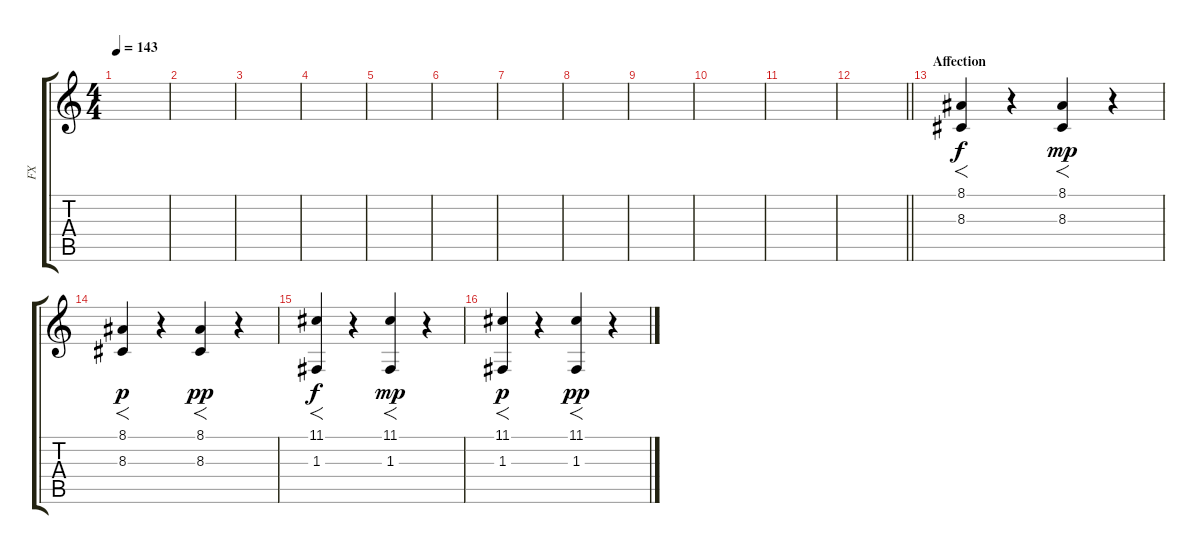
\track ("FX" "FX") {instrument drawbarorgan}
\staff {score tabs}
\tuning (D4 A3 F3 C3 G2 C2) {hide}
\ts (4 4)
\tempo 143
\clef g2
\ks c
|
|
|
|
|
|
|
|
|
|
|
\barLineRight lightlight
|
\section ("" "Affection")
(8.1 8.3).4{f} r.4 (8.1 8.3).4{f dy mp} r.4 |
(8.1 8.3).4{f dy p} r.4 (8.1 8.3).4{f dy pp} r.4 |
(11.1 1.3).4{f dy f} r.4 (11.1 1.3).4{f dy mp} r.4 |
(11.1 1.3).4{f dy p} r.4 (11.1 1.3).4{f dy pp} r.4
